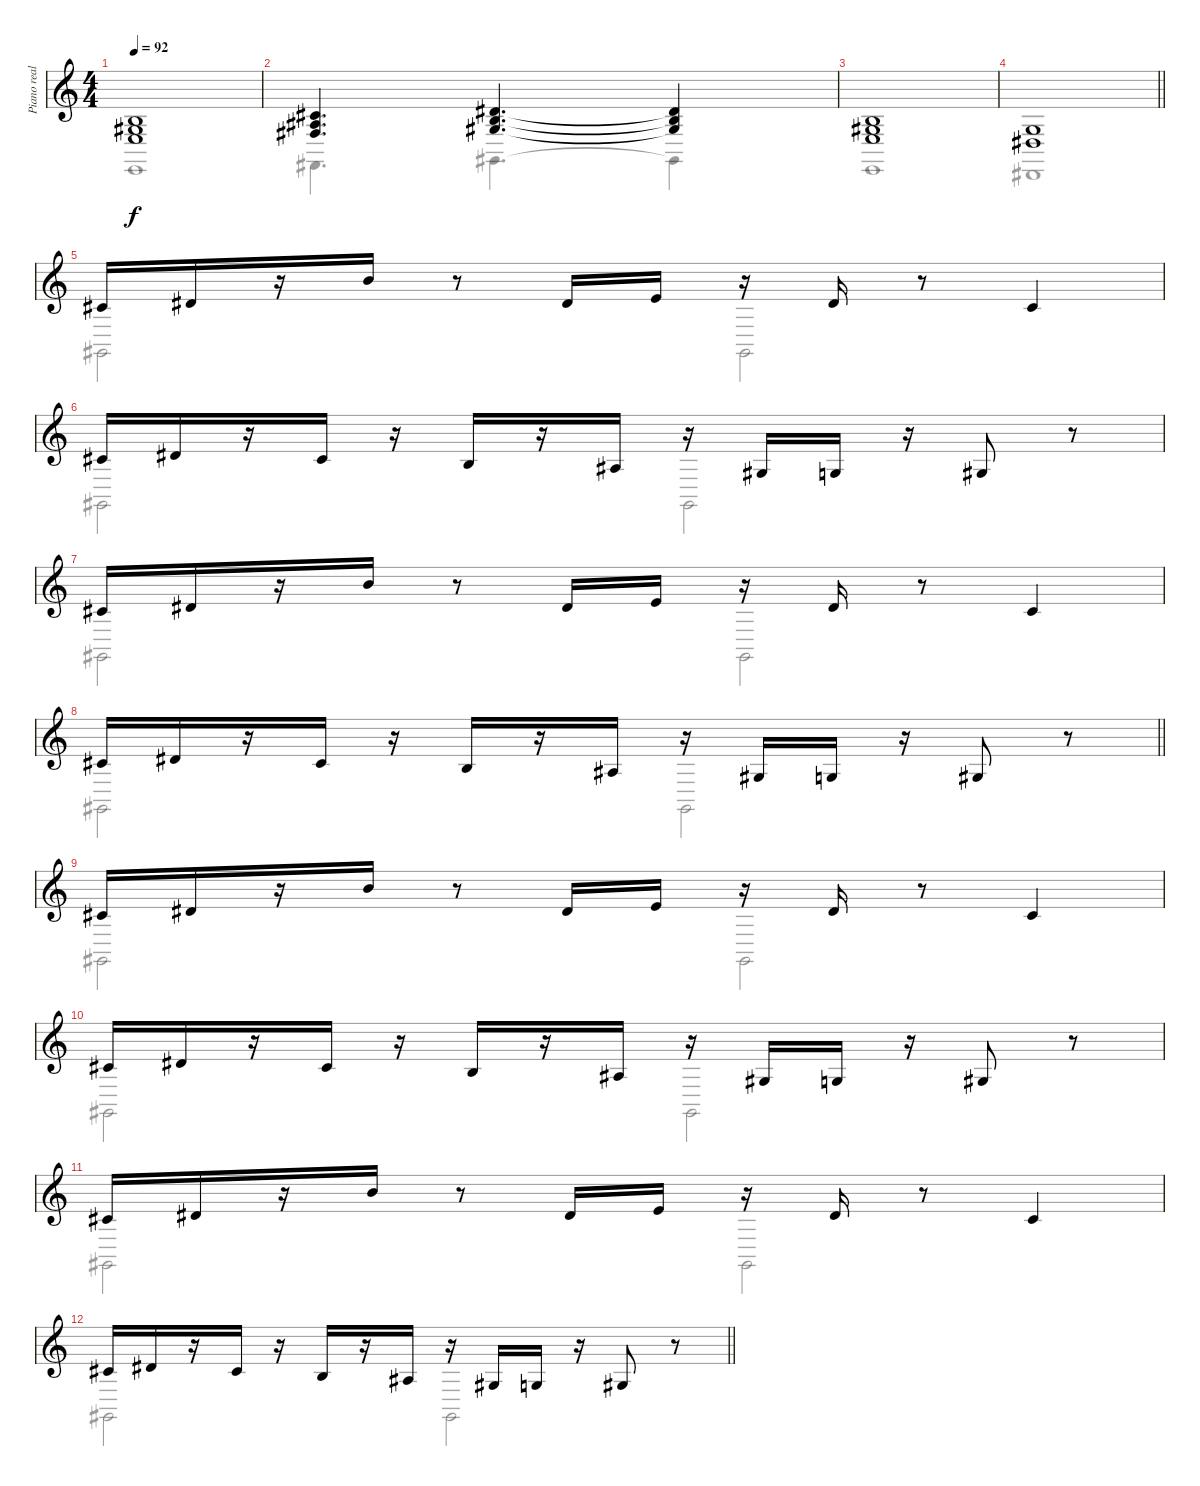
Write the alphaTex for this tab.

\track ("Piano real" "Piano real") {instrument brightacousticpiano}
\staff {score}
\tuning (E4 B3 G3 D3 A2 E2 B1) {hide}
\voice
\ts (4 4)
\tempo 92
\clef g2
\ks aminor
(0.2 1.3 2.4).1{dy f} |
(2.2 3.3 4.4).4{d} (4.2 4.3 6.4).4{d} (4.2{t} 4.3{t} 6.4{t}).4 |
(0.2 1.3 2.4).1 |
\barLineRight lightlight
(5.4 6.5).1 |
6.3.16 4.2.16 r.16 7.1.16 r.8 4.2.16 5.2.16 r.16 4.2.16 r.8 6.3.4 |
6.3.16 4.2.16 r.16 6.3.16 r.16 4.3.16 r.16 3.3.16 r.16 6.4.16 5.4.16 r.16 6.4.8 r.8 |
6.3.16 4.2.16 r.16 7.1.16 r.8 4.2.16 5.2.16 r.16 4.2.16 r.8 6.3.4 |
\barLineRight lightlight
6.3.16 4.2.16 r.16 6.3.16 r.16 4.3.16 r.16 3.3.16 r.16 6.4.16 5.4.16 r.16 6.4.8 r.8 |
6.3.16 4.2.16 r.16 7.1.16 r.8 4.2.16 5.2.16 r.16 4.2.16 r.8 6.3.4 |
6.3.16 4.2.16 r.16 6.3.16 r.16 4.3.16 r.16 3.3.16 r.16 6.4.16 5.4.16 r.16 6.4.8 r.8 |
6.3.16 4.2.16 r.16 7.1.16 r.8 4.2.16 5.2.16 r.16 4.2.16 r.8 6.3.4 |
\barLineRight lightlight
6.3.16 4.2.16 r.16 6.3.16 r.16 4.3.16 r.16 3.3.16 r.16 6.4.16 5.4.16 r.16 6.4.8 r.8
\voice
\clef g2
\ottava regular
\simile none
\ks aminor
0.6.1{dy f} |
2.6.4{d} 4.6.4{d} 4.6{t}.4 |
0.6.1 |
\barLineRight lightlight
4.7.1 |
4.6.2 4.6.2 |
4.6.2 4.6.2 |
4.6.2 4.6.2 |
\barLineRight lightlight
4.6.2 4.6.2 |
4.6.2 4.6.2 |
4.6.2 4.6.2 |
4.6.2 4.6.2 |
\barLineRight lightlight
4.6.2 4.6.2
